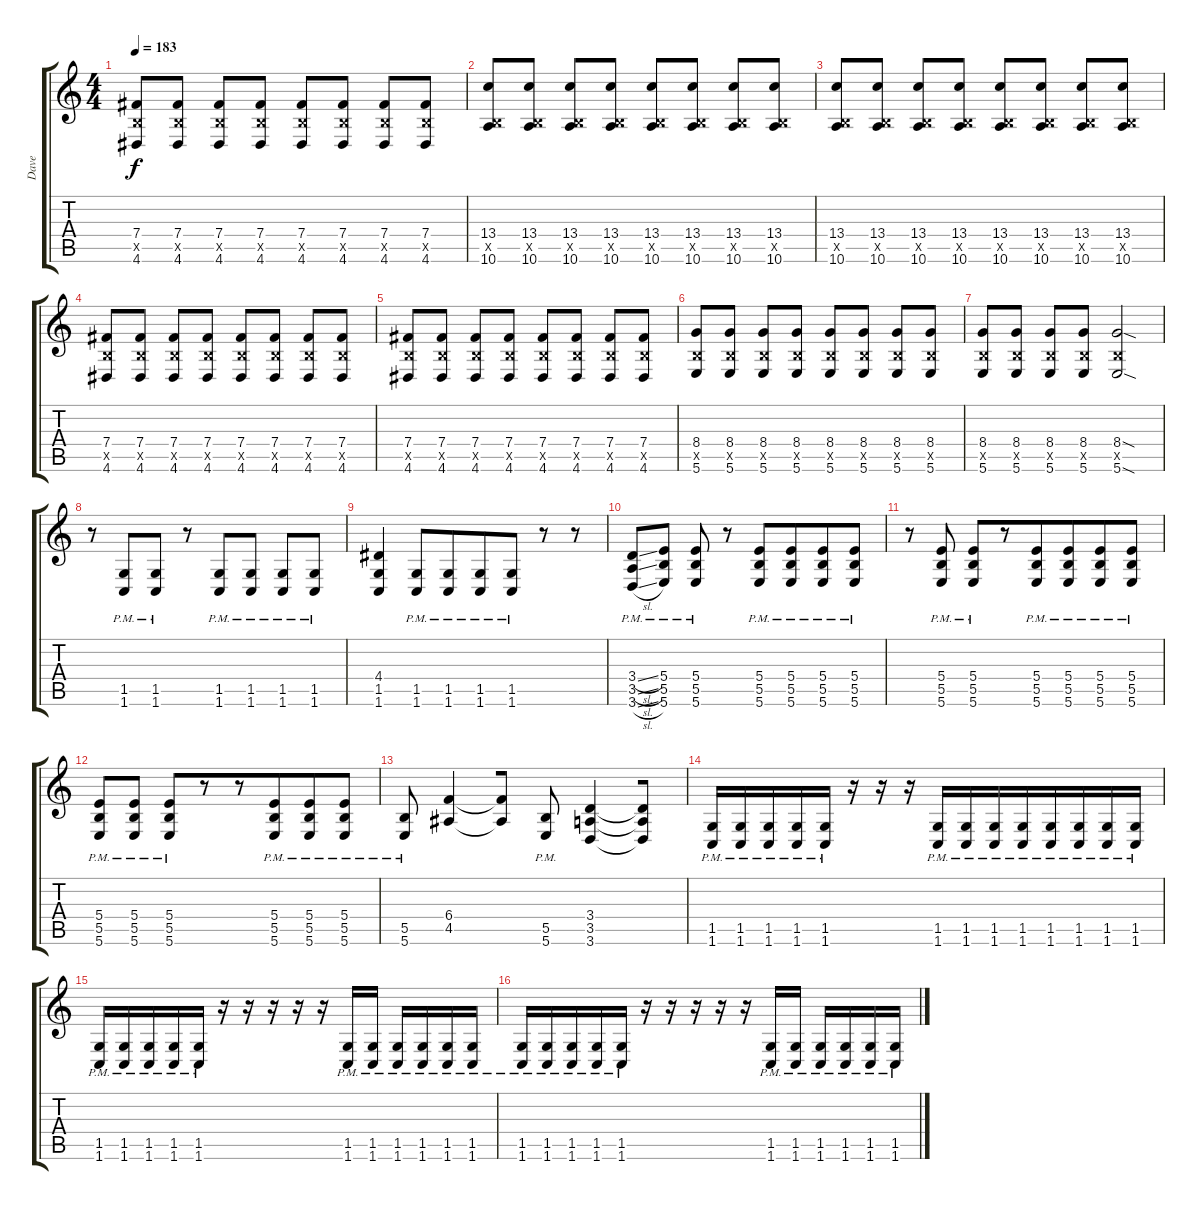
\track ("Dave" "Dave") {instrument distortionguitar}
\staff {score tabs}
\tuning (Db4 Ab3 E3 B2 Gb2 B1) {hide}
\ts (4 4)
\tempo 183
\clef g2
\ks c
(7.4 5.5{x} 4.6).8{dy f} (7.4 5.5{x} 4.6).8 (7.4 5.5{x} 4.6).8 (7.4 5.5{x} 4.6).8 (7.4 5.5{x} 4.6).8 (7.4 5.5{x} 4.6).8 (7.4 5.5{x} 4.6).8 (7.4 5.5{x} 4.6).8 |
(13.4 5.5{x} 10.6).8 (13.4 5.5{x} 10.6).8 (13.4 5.5{x} 10.6).8 (13.4 5.5{x} 10.6).8 (13.4 5.5{x} 10.6).8 (13.4 5.5{x} 10.6).8 (13.4 5.5{x} 10.6).8 (13.4 5.5{x} 10.6).8 |
(13.4 5.5{x} 10.6).8 (13.4 5.5{x} 10.6).8 (13.4 5.5{x} 10.6).8 (13.4 5.5{x} 10.6).8 (13.4 5.5{x} 10.6).8 (13.4 5.5{x} 10.6).8 (13.4 5.5{x} 10.6).8 (13.4 5.5{x} 10.6).8 |
(7.4 5.5{x} 4.6).8 (7.4 5.5{x} 4.6).8 (7.4 5.5{x} 4.6).8 (7.4 5.5{x} 4.6).8 (7.4 5.5{x} 4.6).8 (7.4 5.5{x} 4.6).8 (7.4 5.5{x} 4.6).8 (7.4 5.5{x} 4.6).8 |
(7.4 5.5{x} 4.6).8 (7.4 5.5{x} 4.6).8 (7.4 5.5{x} 4.6).8 (7.4 5.5{x} 4.6).8 (7.4 5.5{x} 4.6).8 (7.4 5.5{x} 4.6).8 (7.4 5.5{x} 4.6).8 (7.4 5.5{x} 4.6).8 |
(8.4 5.5{x} 5.6).8 (8.4 5.5{x} 5.6).8 (8.4 5.5{x} 5.6).8 (8.4 5.5{x} 5.6).8 (8.4 5.5{x} 5.6).8 (8.4 5.5{x} 5.6).8 (8.4 5.5{x} 5.6).8 (8.4 5.5{x} 5.6).8 |
(8.4 5.5{x} 5.6).8 (8.4 5.5{x} 5.6).8 (8.4 5.5{x} 5.6).8 (8.4 5.5{x} 5.6).8 (8.4{sod} 5.5{x} 5.6{sod}).2 |
r.8{beam merge} (1.5{pm} 1.6{pm}).8{beam merge} (1.5{pm} 1.6{pm}).8 r.8 (1.5{pm} 1.6{pm}).8 (1.5{pm} 1.6{pm}).8 (1.5{pm} 1.6{pm}).8 (1.5{pm} 1.6{pm}).8 |
(4.4 1.5 1.6).4{beam merge} (1.5{pm} 1.6).8 (1.5{pm} 1.6).8{beam merge} (1.5{pm} 1.6).8 (1.5{pm} 1.6).8{beam merge} r.8 r.8 |
(3.4{sl pm} 3.5{sl} 3.6{sl}).8 (5.4{pm} 5.5 5.6).8 (5.4{pm} 5.5 5.6).8 r.8{beam merge} (5.4{pm} 5.5 5.6).8 (5.4{pm} 5.5 5.6).8{beam merge} (5.4{pm} 5.5 5.6).8 (5.4{pm} 5.5 5.6).8 |
r.8{beam merge} (5.4{pm} 5.5 5.6).8 (5.4{pm} 5.5 5.6).8{beam merge} r.8{beam merge} (5.4{pm} 5.5 5.6).8 (5.4{pm} 5.5 5.6).8{beam merge} (5.4{pm} 5.5 5.6).8 (5.4{pm} 5.5 5.6).8 |
(5.4{pm} 5.5 5.6).8{beam merge} (5.4{pm} 5.5 5.6).8 (5.4{pm} 5.5 5.6).8{beam merge} r.8 r.8 (5.4{pm} 5.5 5.6).8{beam merge} (5.4{pm} 5.5 5.6).8 (5.4{pm} 5.5 5.6).8 |
(5.5{pm} 5.6).8 (6.4 4.5).4{beam merge} (6.4{t} 4.5{t}).8 (5.5{pm} 5.6).8 (3.4 3.5 3.6).4{beam merge} (3.4{t} 3.5{t} 3.6{t}).8 |
(1.5{pm} 1.6{pm}).16 (1.5{pm} 1.6{pm}).16 (1.5{pm} 1.6{pm}).16 (1.5{pm} 1.6{pm}).16{beam merge} (1.5{pm} 1.6{pm}).16 r.16 r.16{beam merge} r.16{beam merge} (1.5{pm} 1.6{pm}).16{beam merge} (1.5{pm} 1.6{pm}).16{beam merge} (1.5{pm} 1.6{pm}).16 (1.5{pm} 1.6{pm}).16{beam merge} (1.5{pm} 1.6{pm}).16{beam merge} (1.5{pm} 1.6{pm}).16 (1.5{pm} 1.6{pm}).16 (1.5{pm} 1.6{pm}).16 |
(1.5{pm} 1.6{pm}).16{beam merge} (1.5{pm} 1.6{pm}).16 (1.5{pm} 1.6{pm}).16 (1.5{pm} 1.6{pm}).16{beam merge} (1.5{pm} 1.6{pm}).16 r.16{beam merge} r.16 r.16 r.16{beam merge} r.16 (1.5{pm} 1.6{pm}).16 (1.5{pm} 1.6{pm}).16 (1.5{pm} 1.6{pm}).16{beam merge} (1.5{pm} 1.6{pm}).16{beam merge} (1.5{pm} 1.6{pm}).16{beam merge} (1.5{pm} 1.6{pm}).16 |
(1.5{pm} 1.6{pm}).16{beam merge} (1.5{pm} 1.6{pm}).16 (1.5{pm} 1.6{pm}).16 (1.5{pm} 1.6{pm}).16{beam merge} (1.5{pm} 1.6{pm}).16 r.16{beam merge} r.16 r.16 r.16{beam merge} r.16 (1.5{pm} 1.6{pm}).16 (1.5{pm} 1.6{pm}).16 (1.5{pm} 1.6{pm}).16{beam merge} (1.5{pm} 1.6{pm}).16{beam merge} (1.5{pm} 1.6{pm}).16{beam merge} (1.5{pm} 1.6{pm}).16
